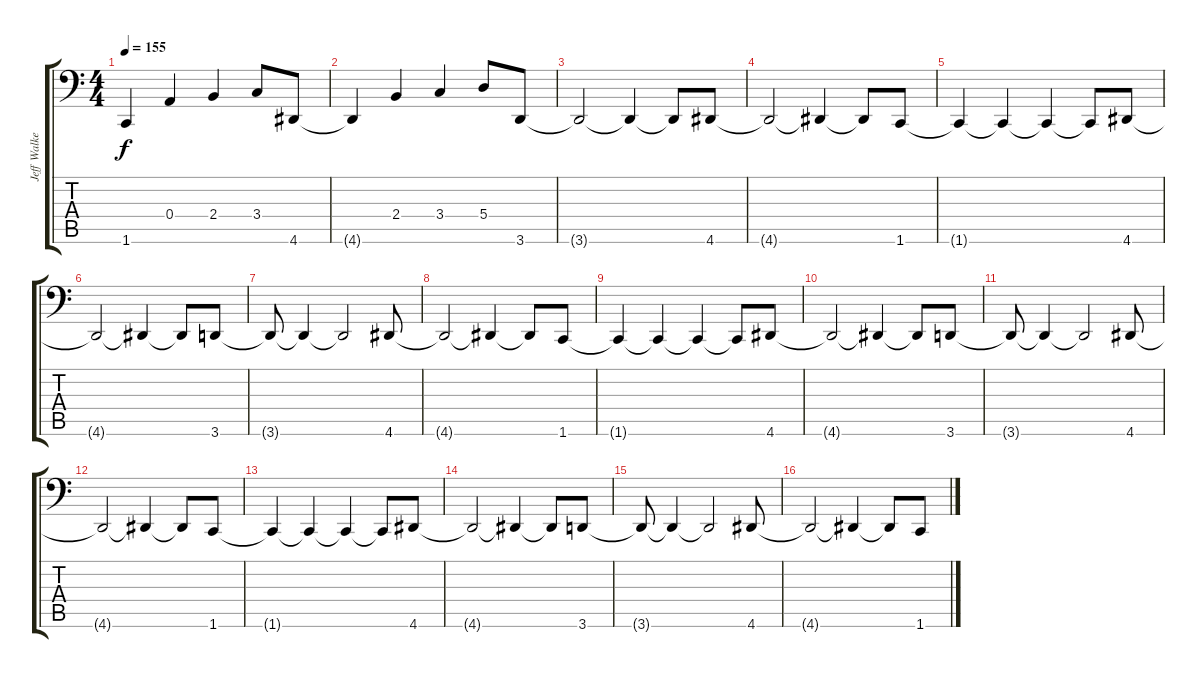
\track ("Jeff Walker" "Jeff Walke") {instrument electricbasspick}
\staff {score tabs}
\tuning (B2 Gb2 D2 A1 E1 B0) {hide}
\ts (4 4)
\tempo 155
\clef f4
\ks c
1.6{t}.4{dy f} 0.4.4 2.4.4 3.4.8 4.6.8 |
4.6{t}.4 2.4.4 3.4.4 5.4.8 3.6.8 |
3.6{t}.2 3.6{t}.4 3.6{t}.8 4.6.8 |
4.6{t}.2 4.6{t}.4 4.6{t}.8 1.6.8 |
1.6{t}.4 1.6{t}.4 1.6{t}.4 1.6{t}.8 4.6.8 |
4.6{t}.2 4.6{t}.4 4.6{t}.8 3.6.8 |
3.6{t}.8 3.6{t}.4 3.6{t}.2 4.6.8 |
4.6{t}.2 4.6{t}.4 4.6{t}.8 1.6.8 |
1.6{t}.4 1.6{t}.4 1.6{t}.4 1.6{t}.8 4.6.8 |
4.6{t}.2 4.6{t}.4 4.6{t}.8 3.6.8 |
3.6{t}.8 3.6{t}.4 3.6{t}.2 4.6.8 |
4.6{t}.2 4.6{t}.4 4.6{t}.8 1.6.8 |
1.6{t}.4 1.6{t}.4 1.6{t}.4 1.6{t}.8 4.6.8 |
4.6{t}.2 4.6{t}.4 4.6{t}.8 3.6.8 |
3.6{t}.8 3.6{t}.4 3.6{t}.2 4.6.8 |
4.6{t}.2 4.6{t}.4 4.6{t}.8 1.6.8
